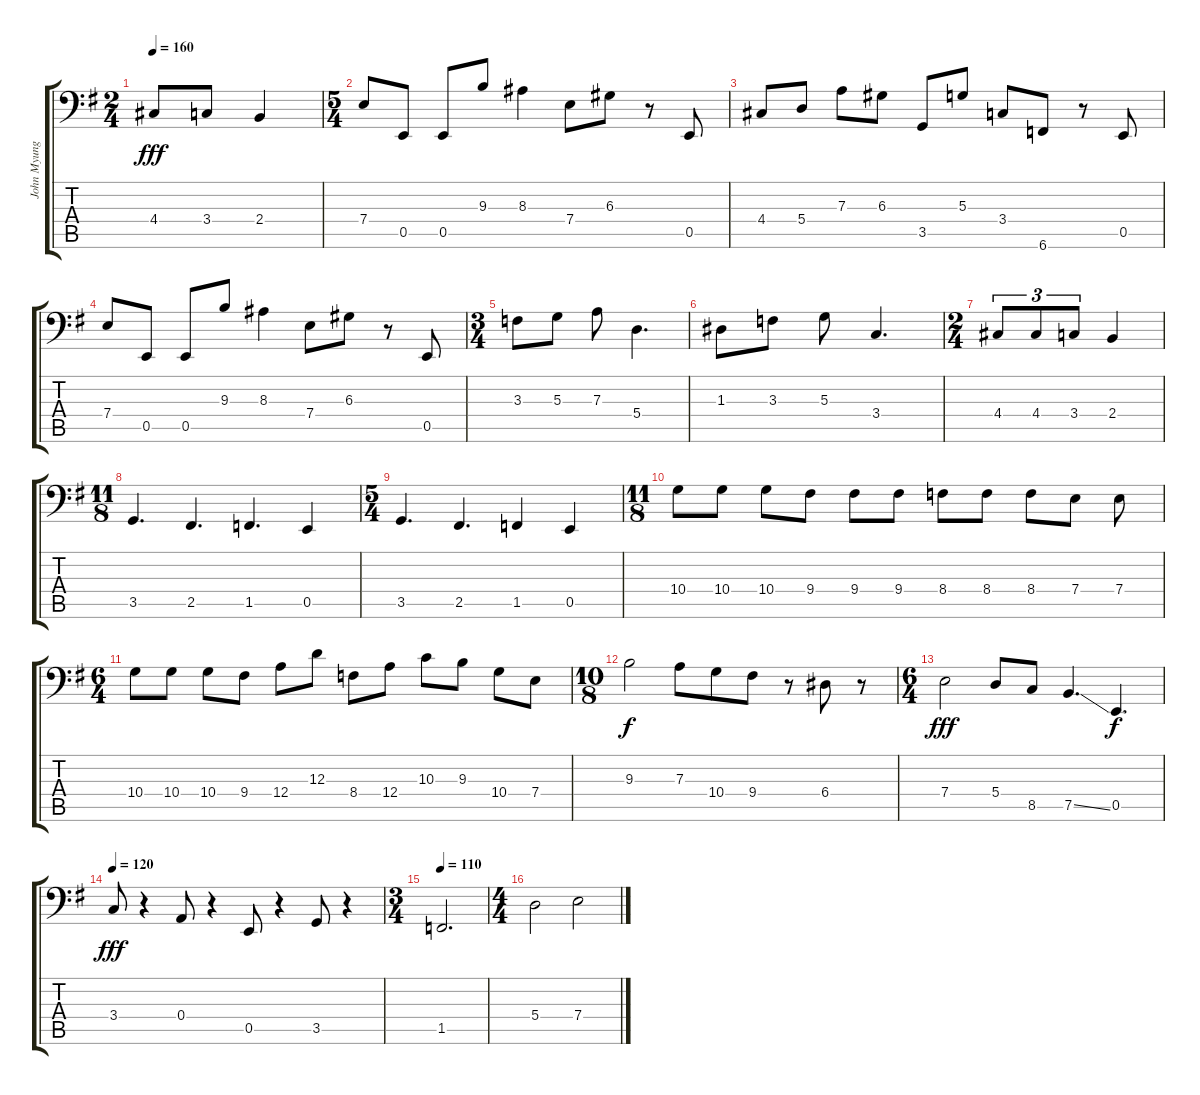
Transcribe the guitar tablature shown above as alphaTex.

\track ("John Myung - Bass 6 Strings" "John Myung") {instrument electricbassfinger}
\staff {score tabs}
\tuning (C3 G2 D2 A1 E1 B0) {hide}
\ts (2 4)
\tempo 160
\clef f4
\ks g
4.4.8{dy fff} 3.4.8 2.4.4 |
\ts (5 4)
7.4.8 0.5.8 0.5.8 9.3.8 8.3.4 7.4.8 6.3.8 r.8 0.5.8 |
4.4.8 5.4.8 7.3.8 6.3.8 3.5.8 5.3.8 3.4.8 6.6.8 r.8 0.5.8 |
7.4.8 0.5.8 0.5.8 9.3.8 8.3.4 7.4.8 6.3.8 r.8 0.5.8 |
\ts (3 4)
3.3.8 5.3.8 7.3.8 5.4.4{d} |
1.3.8 3.3.8 5.3.8 3.4.4{d} |
\ts (2 4)
4.4.8{tu (3 2)} 4.4.8{tu (3 2)} 3.4.8{tu (3 2)} 2.4.4 |
\ts (11 8)
3.5.4{d} 2.5.4{d} 1.5.4{d} 0.5.4 |
\ts (5 4)
3.5.4{d} 2.5.4{d} 1.5.4 0.5.4 |
\ts (11 8)
10.4.8 10.4.8 10.4.8 9.4.8 9.4.8 9.4.8 8.4.8 8.4.8 8.4.8 7.4.8 7.4.8 |
\ts (6 4)
10.4.8 10.4.8 10.4.8 9.4.8 12.4.8 12.3.8 8.4.8 12.4.8 10.3.8 9.3.8 10.4.8 7.4.8 |
\ts (10 8)
9.3.2{dy f} 7.3.8 10.4.8 9.4.8 r.8 6.4.8 r.8 |
\ts (6 4)
7.4.2{dy fff} 5.4.8 8.5.8 7.5{ss}.4{d} 0.5.4{d dy f} |
\tempo 120
3.4.8{dy fff} r.4 0.4.8 r.4 0.5.8 r.4 3.5.8 r.4 |
\ts (3 4)
\tempo 110
1.5.2{d} |
\ts (4 4)
5.4.2 7.4.2
